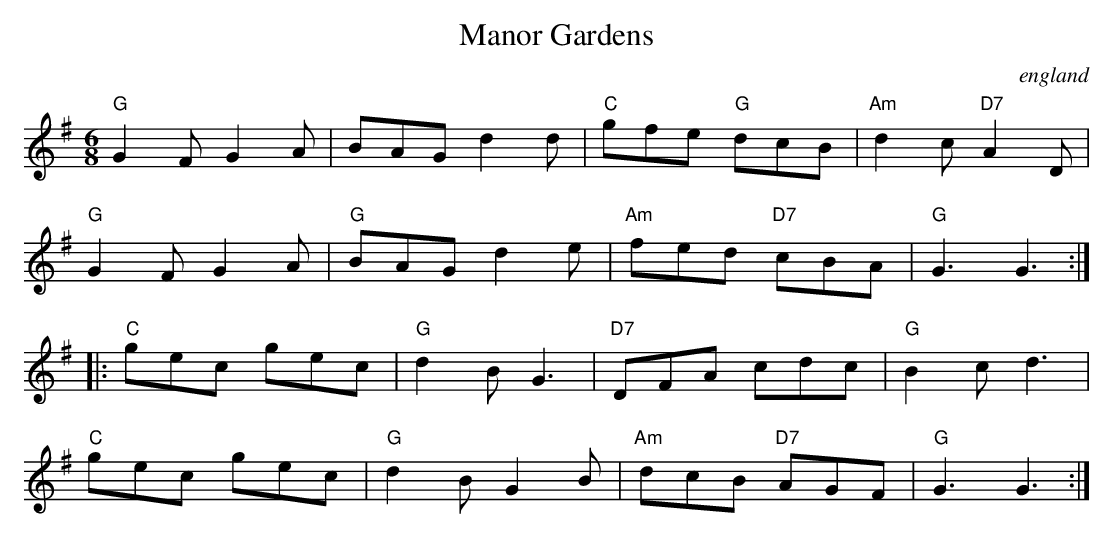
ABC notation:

X:1
T:Manor Gardens
O:england
M:6/8
K:G
"G"G2F G2A|BAG d2d|"C"gfe "G"dcB|"Am"d2c "D7"A2D|
"G"G2F G2A|"G"BAG d2e|"Am"fed "D7"cBA|"G"G3 G3::
"C"gec gec|"G"d2B G3|"D7"DFA cdc|"G"B2c d3|
"C"gec gec|"G"d2B G2B|"Am"dcB "D7"AGF|"G"G3 G3:|
